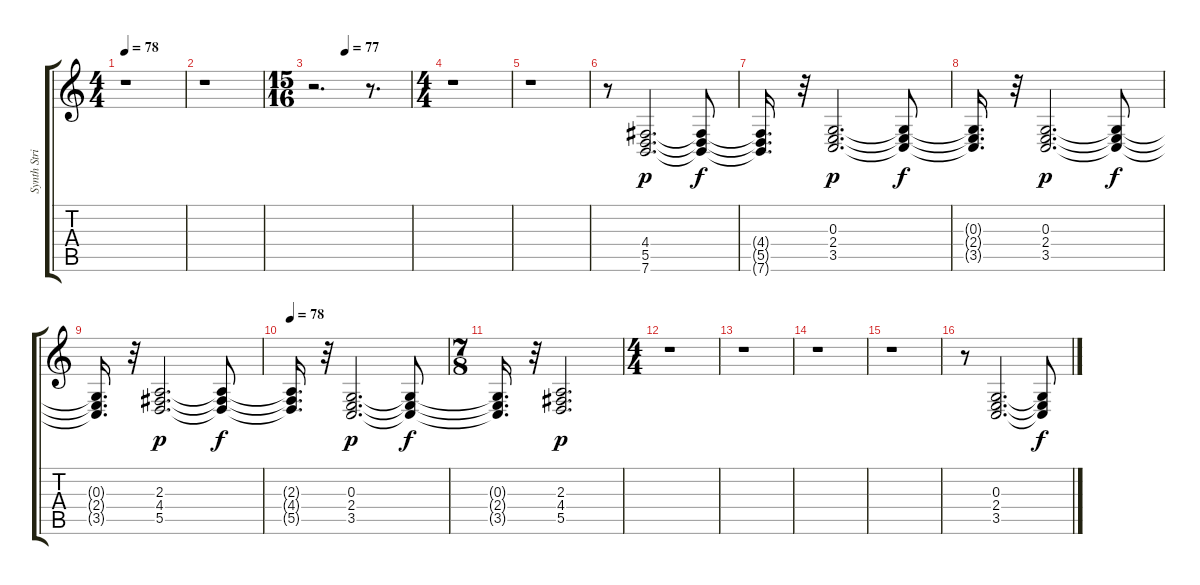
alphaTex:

\track ("Synth Strings" "Synth Stri") {instrument choiraahs}
\staff {score tabs}
\tuning (E4 B3 G3 D3 A2 E2) {hide}
\ts (4 4)
\tempo 78
\clef g2
\ks c
r.1{dy p} |
r.1 |
\ts (15 16)
\tempo (77 0.3333333333333333)
r.2{d} r.8{d} |
\ts (4 4)
r.1 |
r.1 |
r.8 (4.4 5.5 7.6).2{d} (4.4{t} 5.5{t} 7.6{t}).8{dy f} |
(4.4{t} 5.5{t} 7.6{t}).16{d} r.32 (0.3 2.4 3.5).2{d dy p} (0.3{t} 2.4{t} 3.5{t}).8{dy f} |
(0.3{t} 2.4{t} 3.5{t}).16{d} r.32 (0.3 2.4 3.5).2{d dy p} (0.3{t} 2.4{t} 3.5{t}).8{dy f} |
(0.3{t} 2.4{t} 3.5{t}).16{d} r.32 (2.3 4.4 5.5).2{d dy p} (2.3{t} 4.4{t} 5.5{t}).8{dy f} |
\tempo 78
(2.3{t} 4.4{t} 5.5{t}).16{d} r.32 (0.3 2.4 3.5).2{d dy p} (0.3{t} 2.4{t} 3.5{t}).8{dy f} |
\ts (7 8)
(0.3{t} 2.4{t} 3.5{t}).16{d} r.32 (2.3 4.4 5.5).2{d dy p} |
\ts (4 4)
r.1 |
r.1 |
r.1 |
r.1 |
r.8 (0.3 2.4 3.5).2{d} (0.3{t} 2.4{t} 3.5{t}).8{dy f}
